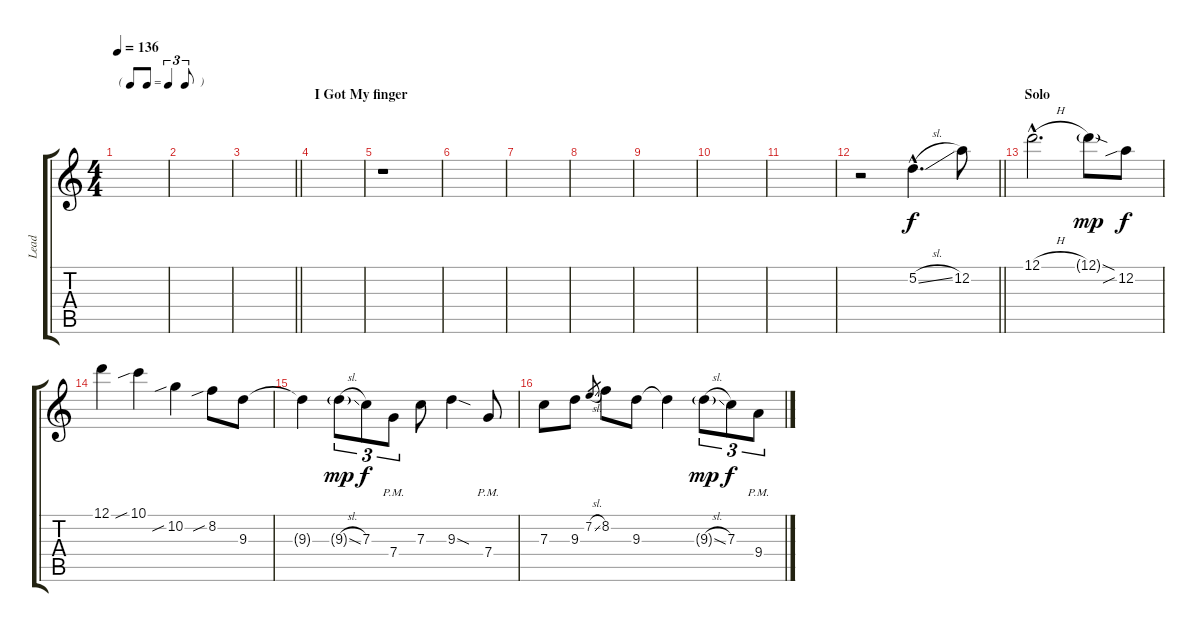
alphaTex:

\track ("Lead" "Lead") {instrument overdrivenguitar}
\staff {score tabs}
\tuning (D4 A3 F3 C3 G2 D2) {hide}
\ts (4 4)
\tf triplet8th
\tempo 136
\clef g2
\ks c
|
|
\barLineRight lightlight
|
\section ("" "I Got My finger")
|
r.1 |
|
|
|
|
|
|
\barLineRight lightlight
r.2 5.2{sl hac}.4{d dy f} 12.2.8 |
\section ("" "Solo")
12.1{h hac}.2{d} 12.1{sod g}.8{dy mp} 12.2{sib}.8{dy f} |
12.1.4 10.1{sib}.4 10.2{sib}.4 8.2{sib}.8 9.3.8 |
9.3{t}.4 9.3{sl g}.8{tu (3 2) dy mp} 7.3.8{tu (3 2) dy f} 7.4{pm}.8{tu (3 2)} 7.3.8 9.3{sod}.4 7.4{pm}.8 |
7.3.8 9.3.8 7.2{sl}.8{gr} 8.2.8 9.3.8 9.3{t}.4 9.3{sl g}.8{tu (3 2) dy mp} 7.3.8{tu (3 2) dy f} 9.4{pm}.8{tu (3 2)}
